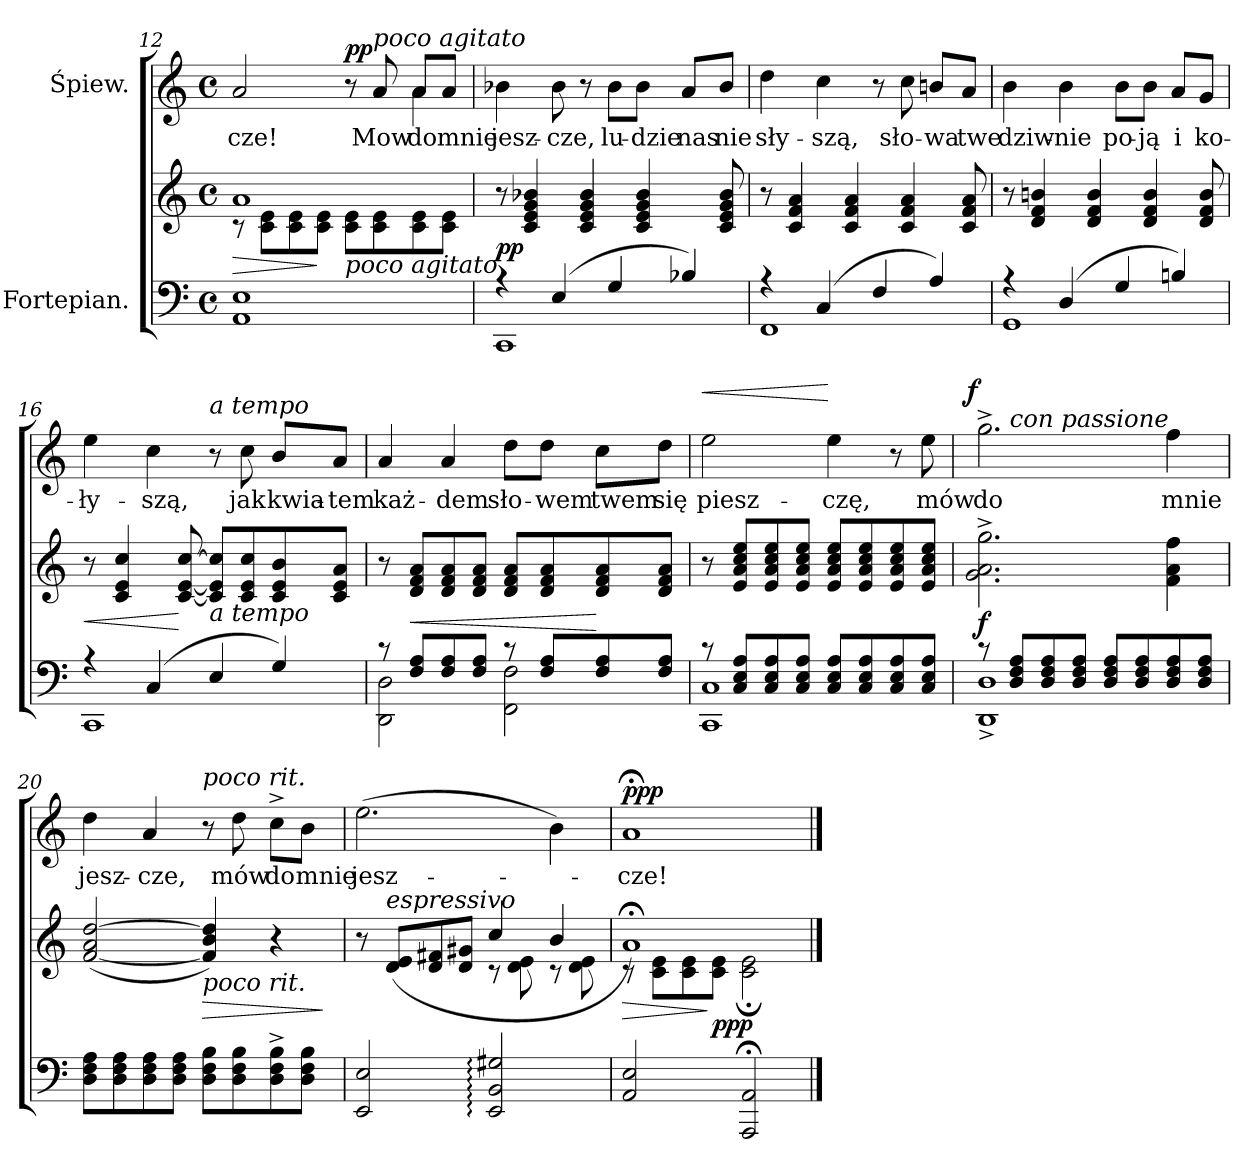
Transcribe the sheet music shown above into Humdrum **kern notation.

**kern	**kern	**dynam	**kern	**text	**dynam
*part2	*part2	*part2	*part1	*part1	*part1
*staff3	*staff2	*staff2/3	*staff1	*staff1	*staff1
*I"Fortepian.	*	*	*I"Śpiew.	*	*
*clefF4	*clefG2	*	*clefG2	*	*
*k[]	*k[]	*	*k[]	*	*
*a:	*a:	*	*a:	*	*
*M4/4	*M4/4	*	*M4/4	*	*
*met(c)	*met(c)	*	*met(c)	*	*
=12	=12	=12	=12	=12	=12
*	*^	*	*^	*	*
1AA 1E	1a	8rc	>	2a/	2ryy	-cze!	.
.	.	8c\ 8e\L	.	.	.	.	.
.	.	8c\ 8e\	.	.	.	.	.
.	.	8c\ 8e\J	]	.	.	.	.
!	!	!LO:TX:b:i:t=poco agitato	!	!	!	!	!
!	!	!	!	!	!	!	!LO:DY:a
.	.	8c\ 8e\L	.	8r	4ryy	.	pp
!	!	!	!	!LO:TX:a:i:t=poco agitato	!	!	!
.	.	8c\ 8e\	.	8a/	.	Mow	.
.	.	8c\ 8e\	.	8a/L	4a\	do	.
.	.	8c\ 8e\J	.	8a/J	.	mnie	.
*	*v	*v	*	*	*	*	*
*	*	*	*v	*v	*	*
=13	=13	=13	=13	=13	=13
*^	*	*	*	*	*
4rA	1CC	8r	pp	4b-X\	jesz-	.
.	.	4c/ 4e/ 4g/ 4b-X/	.	.	.	.
(4E/	.	.	.	8b-\	-cze,	.
.	.	4c/ 4e/ 4g/ 4b-/	.	8r	.	.
4G/	.	.	.	8b-\L	lu-	.
.	.	4c/ 4e/ 4g/ 4b-/	.	8b-\J	-dzie	.
4B-X/)	.	.	.	8a/L	nas	.
.	.	8c/ 8e/ 8g/ 8b-/	.	8b-/J	nie	.
=14	=14	=14	=14	=14	=14	=14
4rA	1FF	8r	.	4dd\	sły-	.
.	.	4c/ 4f/ 4a/	.	.	.	.
(4C/	.	.	.	4cc\	-szą,	.
.	.	4c/ 4f/ 4a/	.	.	.	.
4F/	.	.	.	8r	.	.
.	.	4c/ 4f/ 4a/	.	8cc\	sło-	.
4A/)	.	.	.	8bn/L	-wa	.
.	.	8c/ 8f/ 8a/	.	8a/J	twe	.
=15	=15	=15	=15	=15	=15	=15
4rA	1GG	8r	.	4b\	dziw-	.
.	.	4d/ 4f/ 4bn/	.	.	.	.
(4D/	.	.	.	4b\	-nie	.
.	.	4d/ 4f/ 4b/	.	.	.	.
4G/	.	.	.	8b\L	po-	.
.	.	4d/ 4f/ 4b/	.	8b\J	-ją	.
4Bn/)	.	.	.	8a/L	i	.
.	.	8d/ 8f/ 8b/	.	8g/J	ko-	.
=16	=16	=16	=16	=16	=16	=16
4rA	1CC	8r	<	4ee\	-ły-	.
.	.	4c/ 4e/ 4cc/	.	.	.	.
(4C/	.	.	.	4cc\	-szą,	.
.	.	[8c/ [8e/ [8cc/	[	.	.	.
!	!	!	!	!LO:TX:a:i:t=a tempo	!	!
!	!	!LO:TX:b:i:t=a tempo	!	!	!	!
4E/	.	8c]/ 8e]/ 8cc]/L	.	8r	.	.
.	.	8c/ 8e/ 8cc/	.	8cc\	jak	.
4G/)	.	8c/ 8e/ 8b/	.	8b/L	kwia-	.
.	.	8c/ 8e/ 8a/J	.	8a/J	-tem	.
=17	=17	=17	=17	=17	=17	=17
8rc	2DD\ 2D\	8r	.	4a/	każ-	.
8F/ 8A/L	.	8d/ 8f/ 8a/L	<	.	.	.
8F/ 8A/	.	8d/ 8f/ 8a/	.	4a/	-dem	.
8F/ 8A/J	.	8d/ 8f/ 8a/J	.	.	.	.
8rc	2FF\ 2F\	8d/ 8f/ 8a/L	.	8dd\L	sło-	.
8F/ 8A/L	.	8d/ 8f/ 8a/	.	8dd\J	-wem	.
8F/ 8A/	.	8d/ 8f/ 8a/	[	8cc\L	twem	.
8F/ 8A/J	.	8d/ 8f/ 8a/J	.	8dd\J	się	.
=18	=18	=18	=18	=18	=18	=18
!	!	!	!	!	!	!LO:HP:a
8rc	1CC 1C	8r	.	2ee\	piesz-	<
8C/ 8E/ 8A/L	.	8e/ 8a/ 8cc/ 8ee/L	.	.	.	.
8C/ 8E/ 8A/	.	8e/ 8a/ 8cc/ 8ee/	.	.	.	.
8C/ 8E/ 8A/J	.	8e/ 8a/ 8cc/ 8ee/J	.	.	.	.
8C/ 8E/ 8A/L	.	8e/ 8a/ 8cc/ 8ee/L	.	4ee\	-czę,	[
8C/ 8E/ 8A/	.	8e/ 8a/ 8cc/ 8ee/	.	.	.	.
8C/ 8E/ 8A/	.	8e/ 8a/ 8cc/ 8ee/	.	8r	.	.
8C/ 8E/ 8A/J	.	8e/ 8a/ 8cc/ 8ee/J	.	8ee\	mów	.
=19	=19	=19	=19	=19	=19	=19
!	!	!	!	!LO:N:vis=2	!	!LO:DY:a:rj
*	*	*	*	*^	*	*
8rc	1DD^ 1D^	2.g^\ 2.a^\ 2.gg^\	f	2.gg^\	8ryy	do	f
!	!	!	!	!	!LO:TX:a:i:t=con passione	!	!
8D/ 8F/ 8A/L	.	.	.	.	2..ryy	.	.
8D/ 8F/ 8A/	.	.	.	.	.	.	.
8D/ 8F/ 8A/J	.	.	.	.	.	.	.
8D/ 8F/ 8A/L	.	.	.	.	.	.	.
8D/ 8F/ 8A/	.	.	.	.	.	.	.
8D/ 8F/ 8A/	.	4f\ 4a\ 4ff\	.	4ff\	.	mnie	.
8D/ 8F/ 8A/J	.	.	.	.	.	.	.
*v	*v	*	*	*v	*v	*	*
=20	=20	=20	=20	=20	=20
8D\ 8F\ 8A\L	(<[2f/ 2a/ [2dd/	.	4dd\	jesz-	.
8D\ 8F\ 8A\	.	.	.	.	.
8D\ 8F\ 8A\	.	.	4a/	-cze,	.
8D\ 8F\ 8A\J	.	.	.	.	.
!	!	!	!LO:TX:a:i:t=poco rit.	!	!
!	!LO:TX:b:i:t=poco rit.	!	!	!	!
8D\ 8F\ 8B\L	4f]/ 4b/ 4dd]/)	>	8r	.	.
8D\ 8F\ 8B\	.	.	8dd\	mów	.
8D^<\ 8F^<\ 8B^<\	4r	.	8cc^\L	do	.
8D\ 8F\ 8B\J	.	.	8b\J	mnie	.
.	.	]	.	.	.
=21	=21	=21	=21	=21	=21
*	*^	*	*	*	*
2EE/ 2E/	8r	2ryy	.	(2.ee\	jesz-	.
!	!LO:TX:a:i:t=espressivo	!	!	!	!	!
.	(>8d/ 8e/L	.	.	.	.	.
.	8d/ 8f#X/	.	.	.	.	.
.	8d/ 8g#X/J	.	.	.	.	.
2EE:/ 2BB:/ 2G#X:/	4cc/	8rc	.	.	.	.
.	.	8d\ 8e\	.	.	.	.
.	4b/	8rc	.	4b\)	.	.
.	.	8d\ 8e\	.	.	.	.
=22	=22	=22	=22	=22	=22	=22
!	!	!	!	!	!	!LO:DY:a
2AA/ 2E/	1a;<)	8rc	>	1a;<	-cze!	ppp
.	.	8c\ 8e\L	.	.	.	.
.	.	8c\ 8e\	.	.	.	.
.	.	8c\ 8e\J	] ppp	.	.	.
2AAA;/ 2AA;/	.	2c;<\ 2e;<\	.	.	.	.
*	*v	*v	*	*	*	*
==	==	==	==	==	==
*-	*-	*-	*-	*-	*-
